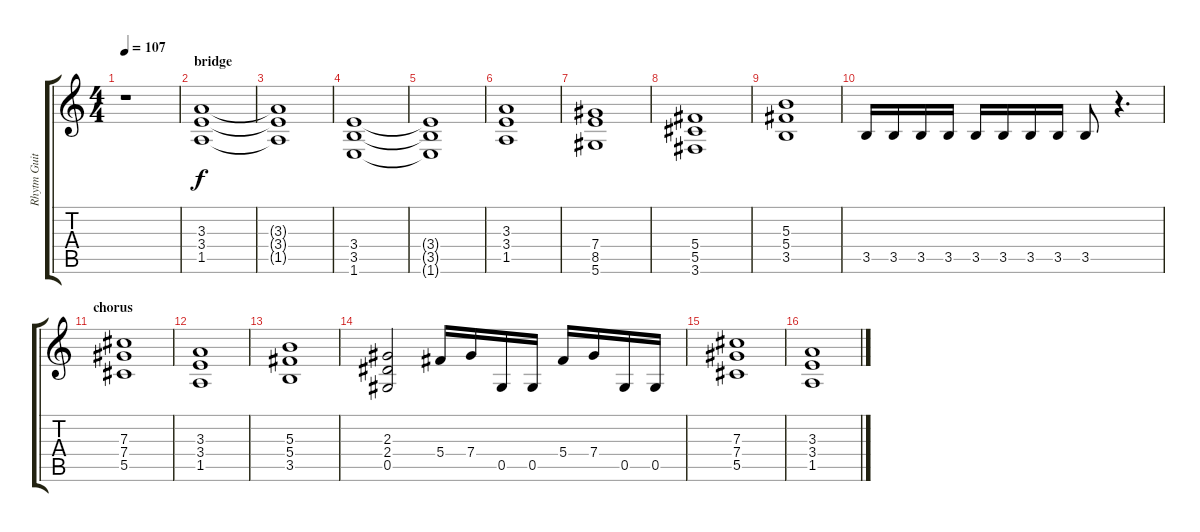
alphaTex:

\track ("Rhytm Guitar" "Rhytm Guit") {instrument distortionguitar}
\staff {score tabs}
\tuning (Eb4 Bb3 Gb3 Db3 Ab2 Eb2) {hide}
\ts (4 4)
\tempo 107
\clef g2
\ks c
r.1{dy f} |
\section ("" "bridge")
(3.3 3.4 1.5).1{volume 16} |
(3.3{t} 3.4{t} 1.5{t}).1 |
(3.4 3.5 1.6).1 |
(3.4{t} 3.5{t} 1.6{t}).1 |
(3.3 3.4 1.5).1 |
(7.4 8.5 5.6).1 |
(5.4 5.5 3.6).1 |
(5.3 5.4 3.5).1 |
3.5.16 3.5.16 3.5.16 3.5.16 3.5.16 3.5.16 3.5.16 3.5.16 3.5.8 r.4{d} |
\section ("" "chorus")
(7.3 7.4 5.5).1 |
(3.3 3.4 1.5).1 |
(5.3 5.4 3.5).1 |
(2.3 2.4 0.5).2 5.4.16 7.4.16 0.5.16 0.5.16 5.4.16 7.4.16 0.5.16 0.5.16 |
(7.3 7.4 5.5).1 |
(3.3 3.4 1.5).1
